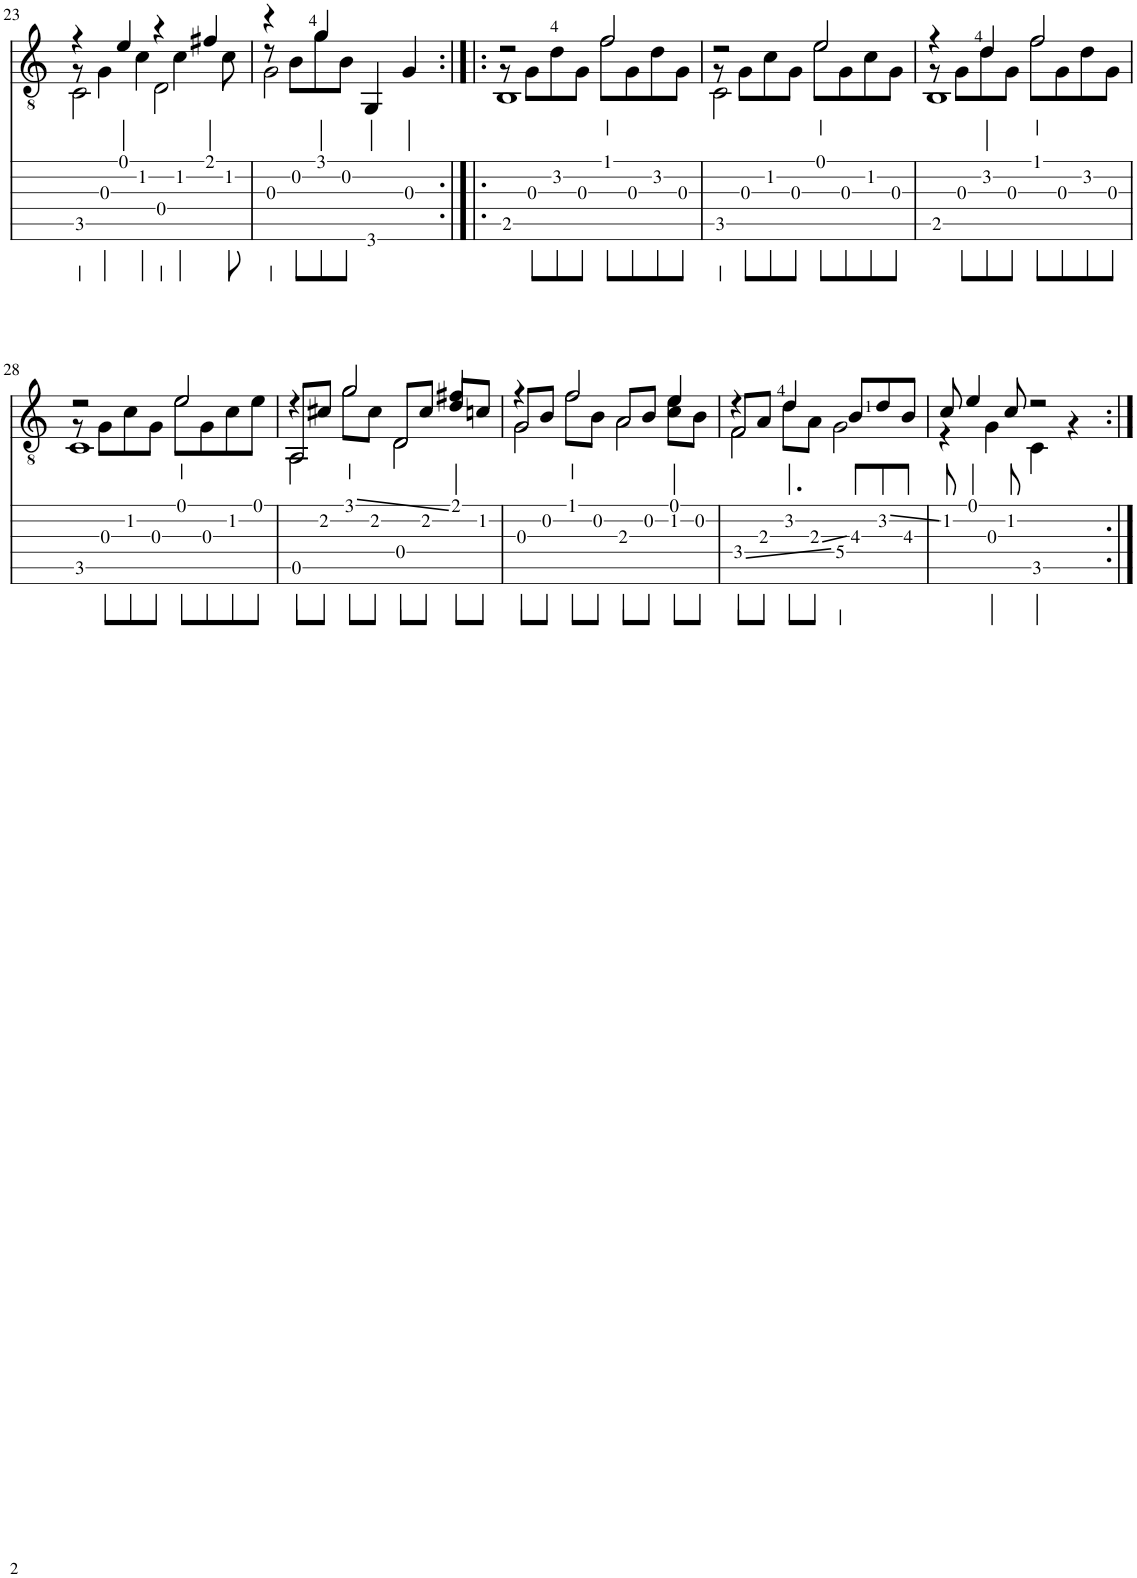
**kern	**kern
*part2	*part1
*staff2	*staff1
*I"Chitarra classica (Intavolatura)	*I"Chitarra classica
!!LO:PB:g=z
*	*clefGv2
*k[]	*k[]
*M4/4	*M4/4
=23	=23
*^	*^
*	*^	*	*^
4r	8r	2C\	4r	8r	2C\
.	4G\	.	.	4G\	.
4e/	.	.	4e/	.	.
.	4c\	.	.	4c\	.
4r	.	2D\	4r	.	2D\
.	4c\	.	.	4c\	.
4f#X/	.	.	4f#X/	.	.
.	8c\	.	.	8c\	.
=24	=24	=24	=24	=24	=24
4r	8r	2G\	4r	8r	2G\
.	8B\L	.	.	8B\L	.
4g/	8g\	.	4g/	8g\	.
.	8B\J	.	.	8B\J	.
4GG/	2ryy	2ryy	4GG/	2ryy	2ryy
4G/	.	.	4G/	.	.
=25:|!|:	=25:|!|:	=25:|!|:	=25:|!|:	=25:|!|:	=25:|!|:
2r	8r	1BB	2r	8r	1BB
.	8G\L	.	.	8G\L	.
.	8d\	.	.	8d\	.
.	8G\J	.	.	8G\J	.
!	!LO:N:head=open	!	!	!LO:N:head=open	!
2f/	8f\L	.	2f/	8f\L	.
.	8G\	.	.	8G\	.
.	8d\	.	.	8d\	.
.	8G\J	.	.	8G\J	.
=26	=26	=26	=26	=26	=26
2r	8r	2C\	2r	8r	2C\
.	8G\L	.	.	8G\L	.
.	8c\	.	.	8c\	.
.	8G\J	.	.	8G\J	.
!	!LO:N:head=open	!	!	!LO:N:head=open	!
2e/	8e\L	2ryy	2e/	8e\L	2ryy
.	8G\	.	.	8G\	.
.	8c\	.	.	8c\	.
.	8G\J	.	.	8G\J	.
=27	=27	=27	=27	=27	=27
4r	8r	1BB	4r	8r	1BB
.	8G\L	.	.	8G\L	.
4d/	8d\	.	4d/	8d\	.
.	8G\J	.	.	8G\J	.
!	!LO:N:head=open	!	!	!LO:N:head=open	!
2f/	8f\L	.	2f/	8f\L	.
.	8G\	.	.	8G\	.
.	8d\	.	.	8d\	.
.	8G\J	.	.	8G\J	.
!!LO:LB:g=z	!!	!!
=28	=28	=28	=28	=28	=28
2r	8r	1C	2r	8r	1C
.	8G\L	.	.	8G\L	.
.	8c\	.	.	8c\	.
.	8G\J	.	.	8G\J	.
!	!LO:N:head=open	!	!	!LO:N:head=open	!
2e/	8e\L	.	2e/	8e\L	.
.	8G\	.	.	8G\	.
.	8c\	.	.	8c\	.
.	8e\J	.	.	8e\J	.
=29	=29	=29	=29	=29	=29
!	!LO:N:head=open	!	!	!LO:N:head=open	!
4r	8AA\L	2AA\	4r	8AA/L	2AA\
.	8c#X\J	.	.	8c#X/J	.
!	!LO:N:head=open	!	!	!LO:N:head=open	!
2g/	8g\L	.	2g/	8g\L	.
.	8c#\J	.	.	8c#\J	.
!	!LO:N:head=open	!	!	!LO:N:head=open	!
.	8D\L	2D\	.	8D/L	2D\
.	8c#\J	.	.	8c#/J	.
4f#X/	8d\L	.	4f#X/	8d/L	.
.	8cn\J	.	.	8cn/J	.
=30	=30	=30	=30	=30	=30
!	!LO:N:head=open	!	!	!LO:N:head=open	!
4r	8G\L	2G\	4r	8G/L	2G\
.	8B\J	.	.	8B/J	.
!	!LO:N:head=open	!	!	!LO:N:head=open	!
2f/	8f\L	.	2f/	8f\L	.
.	8B\J	.	.	8B\J	.
!	!LO:N:head=open	!	!	!LO:N:head=open	!
.	8A\L	2A\	.	8A/L	2A\
.	8B\J	.	.	8B/J	.
4e/	8e\ 8c\L	.	4e/	8c\ 8e\L	.
.	8B\J	.	.	8B\J	.
=31	=31	=31	=31	=31	=31
!	!LO:N:head=open	!	!	!LO:N:head=open	!
4r	8F\L	2F\	4r	8F/L	2F\
.	8A\J	.	.	8A/J	.
4.d/	8d\L	.	4.d/	8d\L	.
.	8A\J	.	.	8A\J	.
.	2ryy	2G\	.	2ryy	2G\
8B/L	.	.	8B/L	.	.
8d/	.	.	8d/	.	.
8B/J	.	.	8B/J	.	.
*	*v	*v	*	*	*
*	*	*	*v	*v
=32	=32	=32	=32
8c/	4r	8c/	4r
4e/	.	4e/	.
.	4G\	.	4G\
8c/	.	8c/	.
2r	4C\	2r	4C\
.	4r	.	4r
*v	*v	*	*
*	*v	*v
=:|!	=:|!
*-	*-
